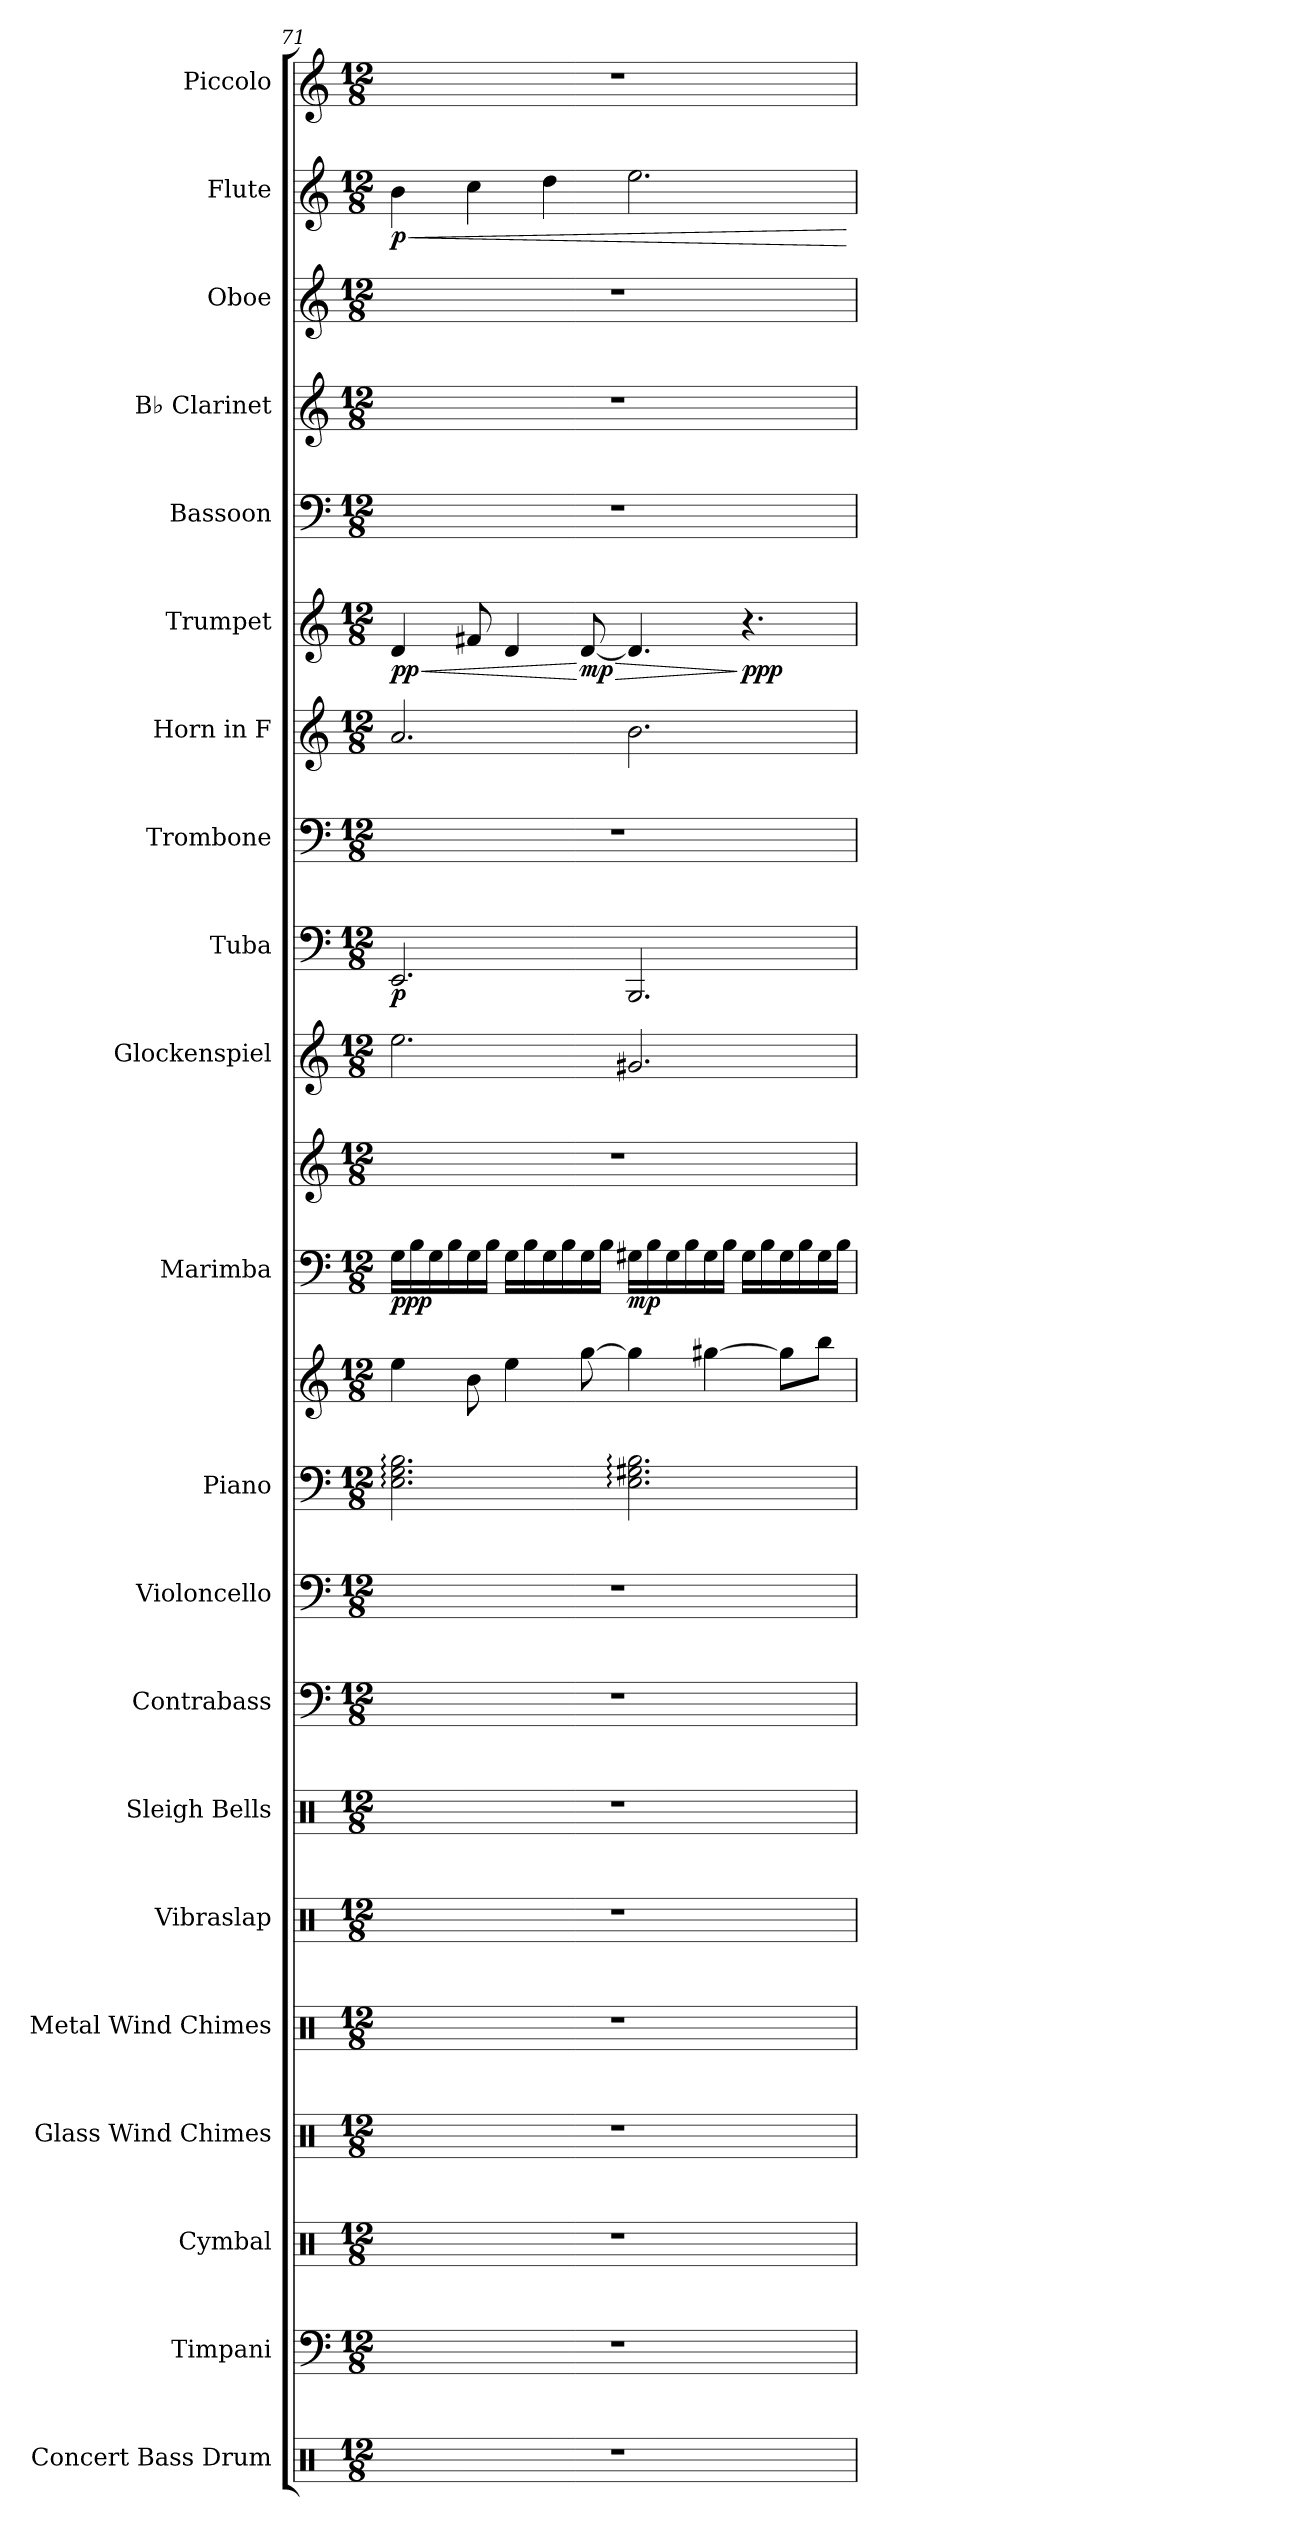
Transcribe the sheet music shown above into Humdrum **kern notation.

**kern	**kern	**kern	**kern	**kern	**kern	**kern	**kern	**kern	**kern	**kern	**kern	**kern	**dynam	**kern	**kern	**dynam	**kern	**kern	**kern	**dynam	**kern	**kern	**kern	**kern	**dynam	**kern
*part21	*part20	*part19	*part18	*part17	*part16	*part15	*part14	*part13	*part12	*part12	*part11	*part11	*part11	*part10	*part9	*part9	*part8	*part7	*part6	*part6	*part5	*part4	*part3	*part2	*part2	*part1
*staff23	*staff22	*staff21	*staff20	*staff19	*staff18	*staff17	*staff16	*staff15	*staff14	*staff13	*staff12	*staff11	*staff11/12	*staff10	*staff9	*staff9	*staff8	*staff7	*staff6	*staff6	*staff5	*staff4	*staff3	*staff2	*staff2	*staff1
*I"Concert Bass Drum	*I"Timpani	*I"Cymbal	*I"Glass Wind Chimes	*I"Metal Wind Chimes	*I"Vibraslap	*I"Sleigh Bells	*I"Contrabass	*I"Violoncello	*I"Piano	*	*I"Marimba	*	*	*I"Glockenspiel	*I"Tuba	*	*I"Trombone	*I"Horn in F	*I"Trumpet	*	*I"Bassoon	*I"B♭ Clarinet	*I"Oboe	*I"Flute	*	*I"Piccolo
*I'Con. BD	*I'Timp.	*I'Cym.	*I'Gl. Wn Ch.	*I'Met. Wn Ch.	*I'Vibslp.	*I'Sle. Be.	*I'Cb.	*I'Vc.	*I'Pno.	*	*I'Mrm.	*	*	*I'Glock.	*I'Tba.	*	*I'Tbn.	*	*I'Tpt.	*	*I'Bsn.	*I'B♭ Cl.	*I'Ob.	*I'Fl.	*	*I'Picc.
*clefX	*clefF4	*clefX	*clefX	*clefX	*clefX	*clefX	*clefF4	*clefF4	*clefF4	*clefG2	*clefF4	*clefG2	*	*clefG2	*clefF4	*	*clefF4	*clefG2	*clefG2	*	*clefF4	*clefG2	*clefG2	*clefG2	*	*clefG2
*	*	*	*	*	*	*	*ITrd7c12	*	*	*	*	*	*	*ITrd-14c-24	*	*	*	*ITrd4c7	*ITrd1c2	*	*	*ITrd1c2	*	*	*	*ITrd-7c-12
*k[]	*k[]	*k[]	*k[]	*k[]	*k[]	*k[]	*k[]	*k[]	*k[]	*k[]	*k[]	*k[]	*	*k[]	*k[]	*	*k[]	*k[b-]	*k[b-e-]	*	*k[]	*k[b-e-]	*k[]	*k[]	*	*k[]
*M12/8	*M12/8	*M12/8	*M12/8	*M12/8	*M12/8	*M12/8	*M12/8	*M12/8	*M12/8	*M12/8	*M12/8	*M12/8	*	*M12/8	*M12/8	*	*M12/8	*M12/8	*M12/8	*	*M12/8	*M12/8	*M12/8	*M12/8	*	*M12/8
=71	=71	=71	=71	=71	=71	=71	=71	=71	=71	=71	=71	=71	=71	=71	=71	=71	=71	=71	=71	=71	=71	=71	=71	=71	=71	=71
!	!	!	!	!	!	!	!	!	!	!	!	!	!LO:DY:b=2	!	!	!LO:DY:b	!	!	!	!LO:HP:b	!	!	!	!	!LO:HP:b	!
!	!	!	!	!	!	!	!	!	!	!	!	!	!	!	!	!	!	!	!	!LO:DY:n=1:b	!	!	!	!	!LO:DY:n=1:b	!
1.r	1.r	1.r	1.r	1.r	1.r	1.r	1.r	1.r	2.E\: 2.G\: 2.B\:	4ee\	16G\LL	1.r	ppp	2.eeee\	2.EE/	p	1.r	2.d/	4c/	< pp	1.r	1.r	1.r	4b\	< p	1.r
.	.	.	.	.	.	.	.	.	.	.	16B\	.	.	.	.	.	.	.	.	.	.	.	.	.	.	.
.	.	.	.	.	.	.	.	.	.	.	16G\	.	.	.	.	.	.	.	.	.	.	.	.	.	.	.
.	.	.	.	.	.	.	.	.	.	.	16B\	.	.	.	.	.	.	.	.	.	.	.	.	.	.	.
.	.	.	.	.	.	.	.	.	.	8b\	16G\	.	.	.	.	.	.	.	8en/	.	.	.	.	4cc\	.	.
.	.	.	.	.	.	.	.	.	.	.	16B\JJ	.	.	.	.	.	.	.	.	.	.	.	.	.	.	.
.	.	.	.	.	.	.	.	.	.	4ee\	16G\LL	.	.	.	.	.	.	.	4c/	.	.	.	.	.	.	.
.	.	.	.	.	.	.	.	.	.	.	16B\	.	.	.	.	.	.	.	.	.	.	.	.	.	.	.
.	.	.	.	.	.	.	.	.	.	.	16G\	.	.	.	.	.	.	.	.	.	.	.	.	4dd\	.	.
.	.	.	.	.	.	.	.	.	.	.	16B\	.	.	.	.	.	.	.	.	.	.	.	.	.	.	.
!	!	!	!	!	!	!	!	!	!	!	!	!	!	!	!	!	!	!	!	!LO:HP:n=1:b	!	!	!	!	!	!
!	!	!	!	!	!	!	!	!	!	!	!	!	!	!	!	!	!	!	!	!LO:DY:n=2:b	!	!	!	!	!	!
.	.	.	.	.	.	.	.	.	.	[8gg\	16G\	.	.	.	.	.	.	.	[8c/	[ > mp	.	.	.	.	.	.
.	.	.	.	.	.	.	.	.	.	.	16B\JJ	.	.	.	.	.	.	.	.	.	.	.	.	.	.	.
!	!	!	!	!	!	!	!	!	!	!	!	!	!LO:DY:b=2	!	!	!	!	!	!	!	!	!	!	!	!	!
.	.	.	.	.	.	.	.	.	2.E\: 2.G#X\: 2.B\:	4gg\]	16G#X\LL	.	mp	2.ggg#X/	2.BBB/	.	.	2.e\	4.c/]	.	.	.	.	2.ee\	.	.
.	.	.	.	.	.	.	.	.	.	.	16B\	.	.	.	.	.	.	.	.	.	.	.	.	.	.	.
.	.	.	.	.	.	.	.	.	.	.	16G#\	.	.	.	.	.	.	.	.	.	.	.	.	.	.	.
.	.	.	.	.	.	.	.	.	.	.	16B\	.	.	.	.	.	.	.	.	.	.	.	.	.	.	.
.	.	.	.	.	.	.	.	.	.	[4gg#X\	16G#\	.	.	.	.	.	.	.	.	.	.	.	.	.	.	.
.	.	.	.	.	.	.	.	.	.	.	16B\JJ	.	.	.	.	.	.	.	.	.	.	.	.	.	.	.
!	!	!	!	!	!	!	!	!	!	!	!	!	!	!	!	!	!	!	!	!LO:DY:n=3:b	!	!	!	!	!	!
.	.	.	.	.	.	.	.	.	.	.	16G#\LL	.	.	.	.	.	.	.	4.r	] ppp	.	.	.	.	.	.
.	.	.	.	.	.	.	.	.	.	.	16B\	.	.	.	.	.	.	.	.	.	.	.	.	.	.	.
.	.	.	.	.	.	.	.	.	.	8gg#\L]	16G#\	.	.	.	.	.	.	.	.	.	.	.	.	.	.	.
.	.	.	.	.	.	.	.	.	.	.	16B\	.	.	.	.	.	.	.	.	.	.	.	.	.	.	.
.	.	.	.	.	.	.	.	.	.	8bb\J	16G#\	.	.	.	.	.	.	.	.	.	.	.	.	.	.	.
.	.	.	.	.	.	.	.	.	.	.	16B\JJ	.	.	.	.	.	.	.	.	.	.	.	.	.	.	.
.	.	.	.	.	.	.	.	.	.	.	.	.	.	.	.	.	.	.	.	.	.	.	.	.	[	.
=	=	=	=	=	=	=	=	=	=	=	=	=	=	=	=	=	=	=	=	=	=	=	=	=	=	=
*-	*-	*-	*-	*-	*-	*-	*-	*-	*-	*-	*-	*-	*-	*-	*-	*-	*-	*-	*-	*-	*-	*-	*-	*-	*-	*-
